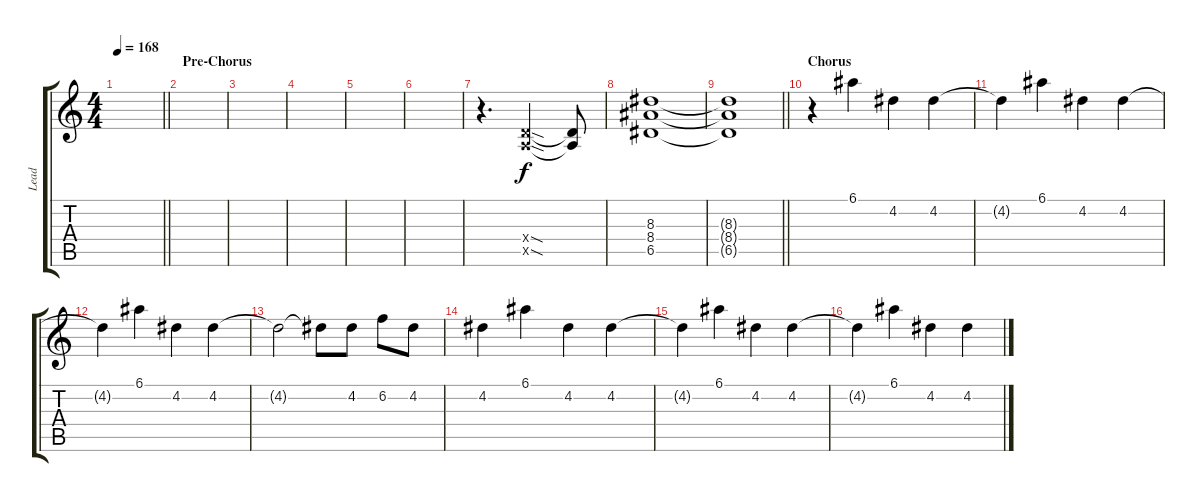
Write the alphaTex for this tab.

\track ("Lead" "Lead") {instrument overdrivenguitar}
\staff {score tabs}
\tuning (E4 B3 G3 D3 A2 D2) {hide}
\ts (4 4)
\tempo 168
\clef g2
\barLineRight lightlight
\ks c
|
\section ("" "Pre-Chorus")
|
|
|
|
|
r.4{d} (0.4{sod x} 0.5{sod x}).2 (0.4{t} 0.5{t}).8 |
(8.3 8.4 6.5).1 |
\barLineRight lightlight
(8.3{t} 8.4{t} 6.5{t}).1 |
\section ("" "Chorus")
r.4 6.1.4 4.2.4 4.2.4 |
4.2{t}.4 6.1.4 4.2.4 4.2.4 |
4.2{t}.4 6.1.4 4.2.4 4.2.4 |
4.2{t}.2 4.2{t}.8 4.2.8 6.2.8 4.2.8 |
4.2.4 6.1.4 4.2.4 4.2.4 |
4.2{t}.4 6.1.4 4.2.4 4.2.4 |
4.2{t}.4 6.1.4 4.2.4 4.2.4
